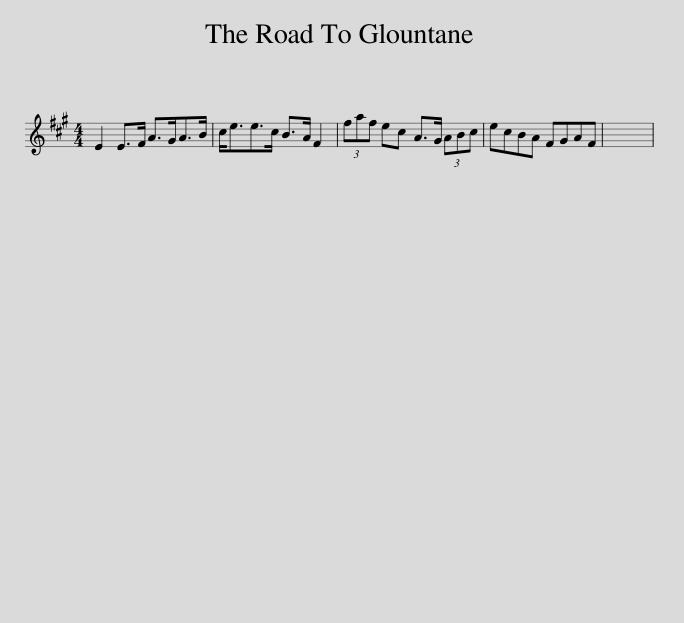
X:1
L:1/8
M:4/4
I:linebreak $
K:A
V:1 treble
V:1
 E2 E>F A>GA>B | c<ee>c B>A F2 | (3faf ec A>G (3ABc | ecBA FGAF | x8 | %5
